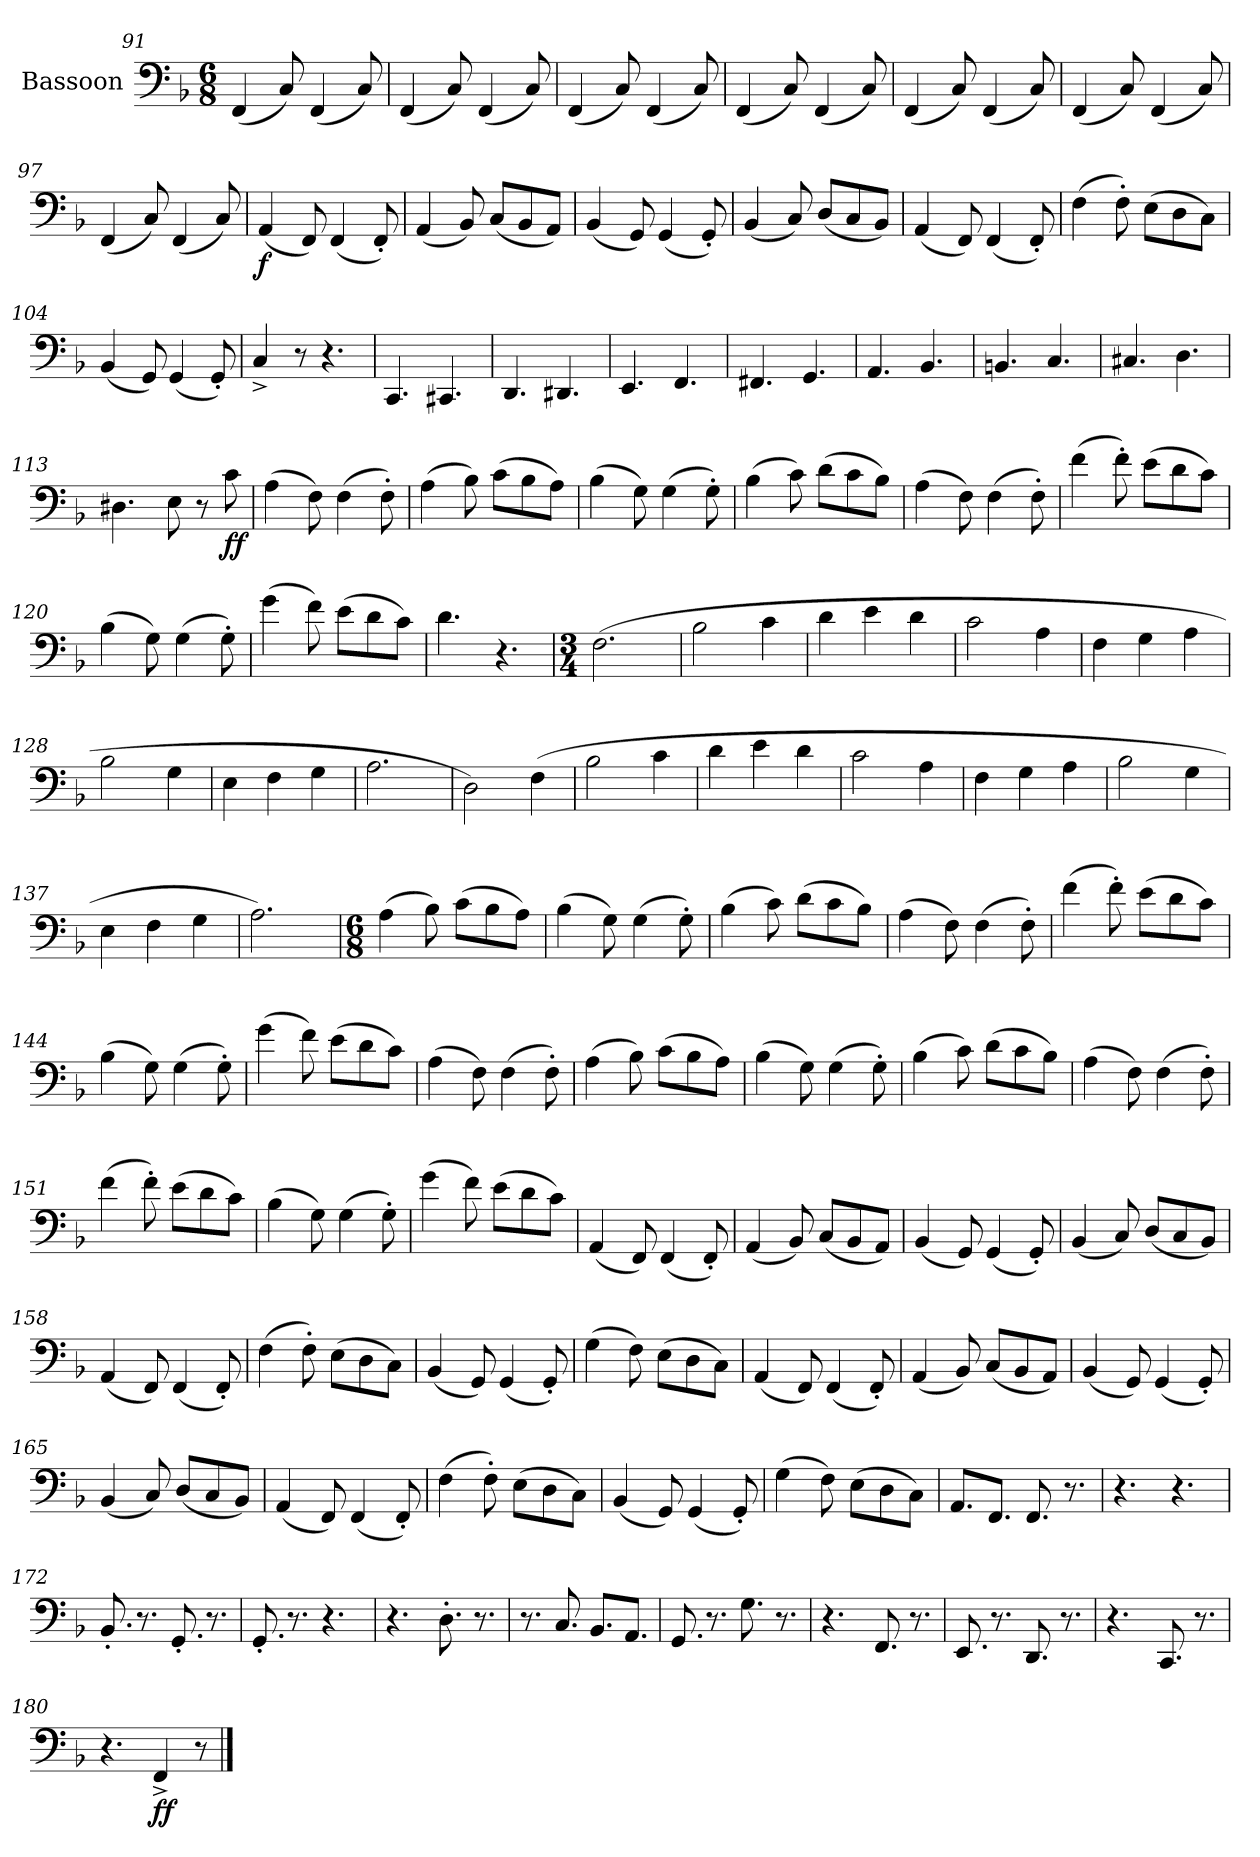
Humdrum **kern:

**kern	**dynam
*part1	*part1
*staff1	*staff1
*I"Bassoon	*
*I'Bsn.	*
*clefF4	*
*k[b-]	*
*M6/8	*
=91	=91
(<4FF/	.
8C/)	.
(<4FF/	.
8C/)	.
=92	=92
(<4FF/	.
8C/)	.
(<4FF/	.
8C/)	.
=93	=93
(<4FF/	.
8C/)	.
(<4FF/	.
8C/)	.
!!LO:PB:g=z
=94	=94
(<4FF/	.
8C/)	.
(<4FF/	.
8C/)	.
=95	=95
(<4FF/	.
8C/)	.
(<4FF/	.
8C/)	.
=96	=96
(<4FF/	.
8C/)	.
(<4FF/	.
8C/)	.
=97	=97
(<4FF/	.
8C/)	.
(<4FF/	.
8C/)	.
=98	=98
!	!LO:DY:b
(<4AA/	f
8FF/)	.
(<4FF/	.
8FF'/)	.
=99	=99
(<4AA/	.
8BB-/)	.
(<8C/L	.
8BB-/	.
8AA/J)	.
=100	=100
(<4BB-/	.
8GG/)	.
(<4GG/	.
8GG'/)	.
=101	=101
(<4BB-/	.
8C/)	.
(<8D/L	.
8C/	.
8BB-/J)	.
!!LO:LB:g=z
=102	=102
(<4AA/	.
8FF/)	.
(<4FF/	.
8FF'/)	.
=103	=103
(>4F\	.
8F'\)	.
(>8E\L	.
8D\	.
8C\J)	.
=104	=104
(<4BB-/	.
8GG/)	.
(<4GG/	.
8GG'/)	.
=105	=105
4C^/	.
8r	.
4.r	.
=106	=106
4.CC/	.
4.CC#X/	.
=107	=107
4.DD/	.
4.DD#X/	.
=108	=108
4.EE/	.
4.FF/	.
=109	=109
4.FF#X/	.
4.GG/	.
=110	=110
4.AA/	.
4.BB-/	.
=111	=111
4.BBn/	.
4.C/	.
=112	=112
4.C#X/	.
4.D\	.
!!LO:LB:g=z
=113	=113
4.D#X\	.
8E\	.
8r	.
!	!LO:DY:b
8c\	ff
=114	=114
(>4A\	.
8F\)	.
(>4F\	.
8F'\)	.
=115	=115
(>4A\	.
8B-\)	.
(>8c\L	.
8B-\	.
8A\J)	.
=116	=116
(>4B-\	.
8G\)	.
(>4G\	.
8G'\)	.
=117	=117
(>4B-\	.
8c\)	.
(>8d\L	.
8c\	.
8B-\J)	.
=118	=118
(>4A\	.
8F\)	.
(>4F\	.
8F'\)	.
=119	=119
(>4f\	.
8f'\)	.
(>8e\L	.
8d\	.
8c\J)	.
=120	=120
(>4B-\	.
8G\)	.
(>4G\	.
8G'\)	.
!!LO:LB:g=z
=121	=121
(>4g\	.
8f\)	.
(>8e\L	.
8d\	.
8c\J)	.
=122	=122
4.d\	.
4.r	.
=123	=123
*M3/4	*
(>2.F\	.
=124	=124
2B-\	.
4c\	.
=125	=125
4d\	.
4e\	.
4d\	.
=126	=126
2c\	.
4A\	.
=127	=127
4F\	.
4G\	.
4A\	.
=128	=128
2B-\	.
4G\	.
=129	=129
4E\	.
4F\	.
4G\	.
=130	=130
2.A\	.
=131	=131
2D\)	.
(>4F\	.
=132	=132
2B-\	.
4c\	.
=133	=133
4d\	.
4e\	.
4d\	.
!!LO:LB:g=z
=134	=134
2c\	.
4A\	.
=135	=135
4F\	.
4G\	.
4A\	.
=136	=136
2B-\	.
4G\	.
=137	=137
4E\	.
4F\	.
4G\	.
=138	=138
2.A\)	.
=139	=139
*M6/8	*
(>4A\	.
8B-\)	.
(>8c\L	.
8B-\	.
8A\J)	.
=140	=140
(>4B-\	.
8G\)	.
(>4G\	.
8G'\)	.
=141	=141
(>4B-\	.
8c\)	.
(>8d\L	.
8c\	.
8B-\J)	.
=142	=142
(>4A\	.
8F\)	.
(>4F\	.
8F'\)	.
=143	=143
(>4f\	.
8f'\)	.
(>8e\L	.
8d\	.
8c\J)	.
!!LO:LB:g=z
=144	=144
(>4B-\	.
8G\)	.
(>4G\	.
8G'\)	.
=145	=145
(>4g\	.
8f\)	.
(>8e\L	.
8d\	.
8c\J)	.
=146	=146
(>4A\	.
8F\)	.
(>4F\	.
8F'\)	.
=147	=147
(>4A\	.
8B-\)	.
(>8c\L	.
8B-\	.
8A\J)	.
=148	=148
(>4B-\	.
8G\)	.
(>4G\	.
8G'\)	.
=149	=149
(>4B-\	.
8c\)	.
(>8d\L	.
8c\	.
8B-\J)	.
=150	=150
(>4A\	.
8F\)	.
(>4F\	.
8F'\)	.
=151	=151
(>4f\	.
8f'\)	.
(>8e\L	.
8d\	.
8c\J)	.
=152	=152
(>4B-\	.
8G\)	.
(>4G\	.
8G'\)	.
!!LO:LB:g=z
=153	=153
(>4g\	.
8f\)	.
(>8e\L	.
8d\	.
8c\J)	.
=154	=154
(<4AA/	.
8FF/)	.
(<4FF/	.
8FF'/)	.
=155	=155
(<4AA/	.
8BB-/)	.
(<8C/L	.
8BB-/	.
8AA/J)	.
=156	=156
(<4BB-/	.
8GG/)	.
(<4GG/	.
8GG'/)	.
=157	=157
(<4BB-/	.
8C/)	.
(<8D/L	.
8C/	.
8BB-/J)	.
=158	=158
(<4AA/	.
8FF/)	.
(<4FF/	.
8FF'/)	.
=159	=159
(>4F\	.
8F'\)	.
(>8E\L	.
8D\	.
8C\J)	.
=160	=160
(<4BB-/	.
8GG/)	.
(<4GG/	.
8GG'/)	.
!!LO:LB:g=z
=161	=161
(>4G\	.
8F\)	.
(>8E\L	.
8D\	.
8C\J)	.
=162	=162
(<4AA/	.
8FF/)	.
(<4FF/	.
8FF'/)	.
=163	=163
(<4AA/	.
8BB-/)	.
(<8C/L	.
8BB-/	.
8AA/J)	.
=164	=164
(<4BB-/	.
8GG/)	.
(<4GG/	.
8GG'/)	.
=165	=165
(<4BB-/	.
8C/)	.
(<8D/L	.
8C/	.
8BB-/J)	.
=166	=166
(<4AA/	.
8FF/)	.
(<4FF/	.
8FF'/)	.
=167	=167
(>4F\	.
8F'\)	.
(>8E\L	.
8D\	.
8C\J)	.
=168	=168
(<4BB-/	.
8GG/)	.
(<4GG/	.
8GG'/)	.
!!LO:LB:g=z
=169	=169
(>4G\	.
8F\)	.
(>8E\L	.
8D\	.
8C\J)	.
=170	=170
8.AA/L	.
8.FF/J	.
8.FF/	.
8.r	.
=171	=171
4.r	.
4.r	.
=172	=172
8.BB-'/	.
8.r	.
8.GG'/	.
8.r	.
=173	=173
8.GG'/	.
8.r	.
4.r	.
=174	=174
4.r	.
8.D'\	.
8.r	.
=175	=175
8.r	.
8.C/	.
8.BB-/L	.
8.AA/J	.
=176	=176
8.GG/	.
8.r	.
8.G\	.
8.r	.
=177	=177
4.r	.
8.FF/	.
8.r	.
!!LO:PB:g=z
=178	=178
8.EE/	.
8.r	.
8.DD/	.
8.r	.
=179	=179
4.r	.
8.CC/	.
8.r	.
=180	=180
4.r	.
!	!LO:DY:b
4FF^/	ff
8r	.
==	==
*-	*-
